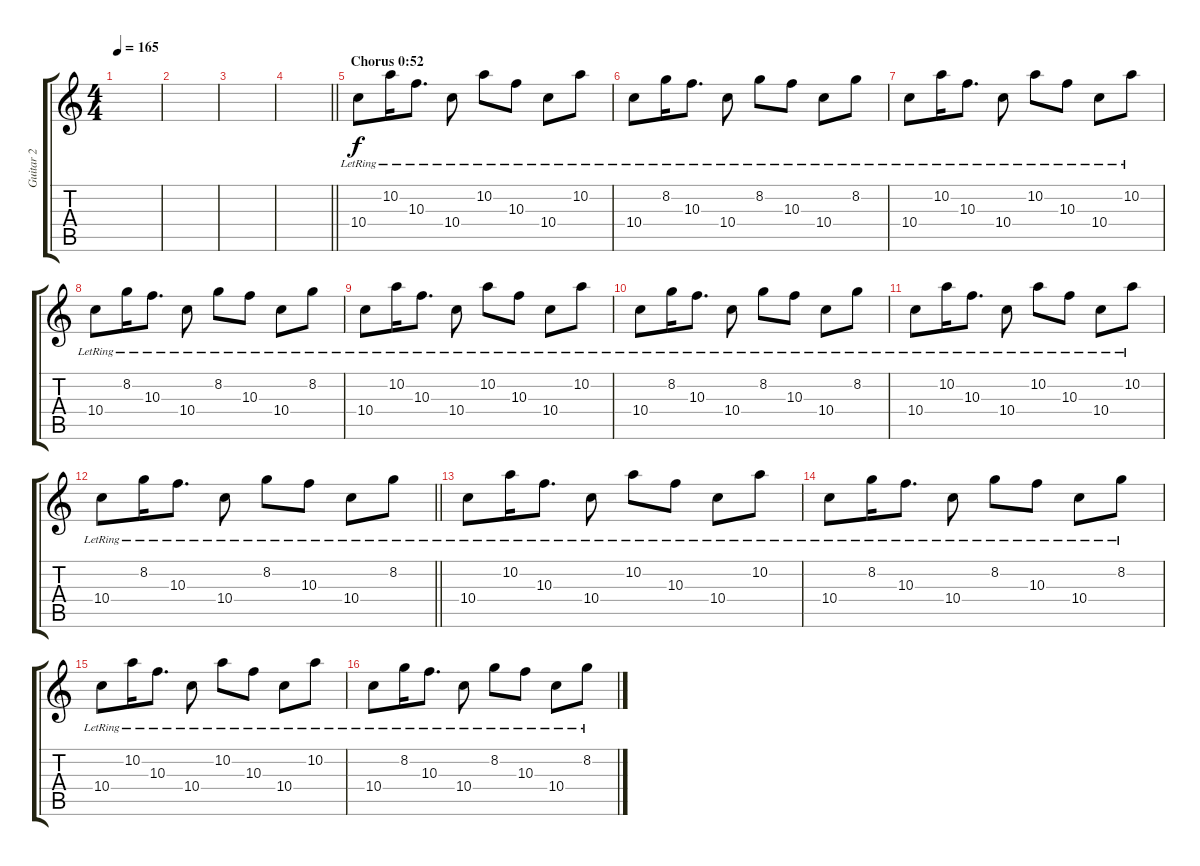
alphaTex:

\track ("Guitar 2" "Guitar 2") {instrument distortionguitar}
\staff {score tabs}
\tuning (E4 B3 G3 D3 A2 E2) {hide}
\ts (4 4)
\tempo 165
\clef g2
\ks c
|
|
|
\barLineRight lightlight
|
\section ("" "Chorus 0:52")
10.4{lr}.8 10.2{lr}.16 10.3{lr}.8{d} 10.4{lr}.8 10.2{lr}.8 10.3{lr}.8 10.4{lr}.8 10.2{lr}.8 |
10.4{lr}.8 8.2{lr}.16 10.3{lr}.8{d} 10.4{lr}.8 8.2{lr}.8 10.3{lr}.8 10.4{lr}.8 8.2{lr}.8 |
10.4{lr}.8 10.2{lr}.16 10.3{lr}.8{d} 10.4{lr}.8 10.2{lr}.8 10.3{lr}.8 10.4{lr}.8 10.2{lr}.8 |
10.4{lr}.8 8.2{lr}.16 10.3{lr}.8{d} 10.4{lr}.8 8.2{lr}.8 10.3{lr}.8 10.4{lr}.8 8.2{lr}.8 |
10.4{lr}.8 10.2{lr}.16 10.3{lr}.8{d} 10.4{lr}.8 10.2{lr}.8 10.3{lr}.8 10.4{lr}.8 10.2{lr}.8 |
10.4{lr}.8 8.2{lr}.16 10.3{lr}.8{d} 10.4{lr}.8 8.2{lr}.8 10.3{lr}.8 10.4{lr}.8 8.2{lr}.8 |
10.4{lr}.8 10.2{lr}.16 10.3{lr}.8{d} 10.4{lr}.8 10.2{lr}.8 10.3{lr}.8 10.4{lr}.8 10.2{lr}.8 |
\barLineRight lightlight
10.4{lr}.8 8.2{lr}.16 10.3{lr}.8{d} 10.4{lr}.8 8.2{lr}.8 10.3{lr}.8 10.4{lr}.8 8.2{lr}.8 |
10.4{lr}.8 10.2{lr}.16 10.3{lr}.8{d} 10.4{lr}.8 10.2{lr}.8 10.3{lr}.8 10.4{lr}.8 10.2{lr}.8 |
10.4{lr}.8 8.2{lr}.16 10.3{lr}.8{d} 10.4{lr}.8 8.2{lr}.8 10.3{lr}.8 10.4{lr}.8 8.2{lr}.8 |
10.4{lr}.8 10.2{lr}.16 10.3{lr}.8{d} 10.4{lr}.8 10.2{lr}.8 10.3{lr}.8 10.4{lr}.8 10.2{lr}.8 |
10.4{lr}.8 8.2{lr}.16 10.3{lr}.8{d} 10.4{lr}.8 8.2{lr}.8 10.3{lr}.8 10.4{lr}.8 8.2{lr}.8
